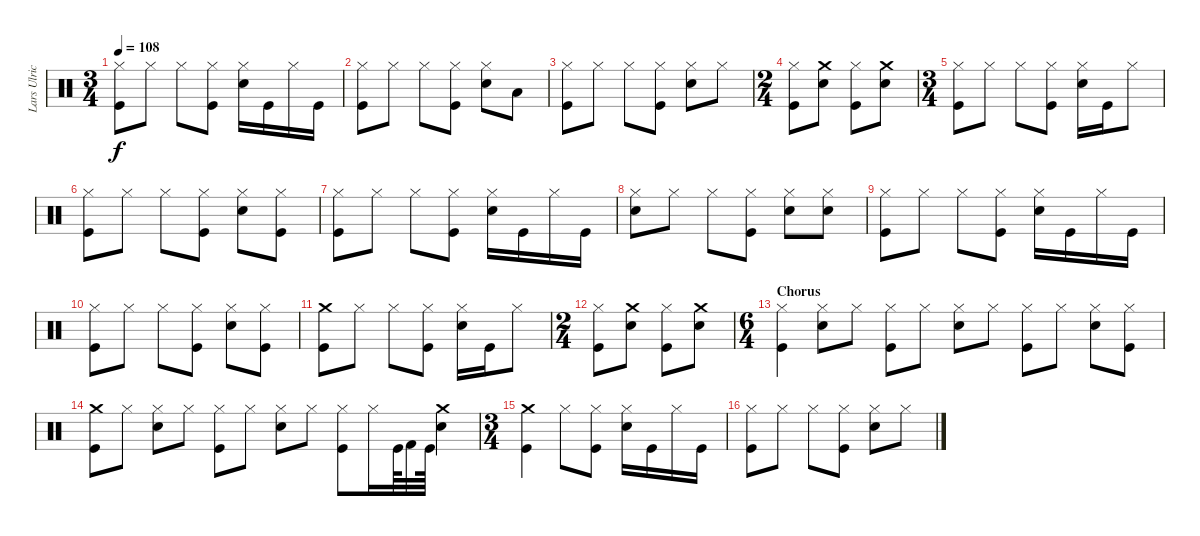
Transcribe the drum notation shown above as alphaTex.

\track ("Lars Ulrich (Drums)" "Lars Ulric") {instrument percussion}
\staff {score}
\articulation defaults
\ts (3 4)
\tempo 108
\clef neutral
\ks c
("Kick (hit)" "Hi-Hat (closed)").8{dy f} "Hi-Hat (closed)".8 "Hi-Hat (closed)".8 ("Kick (hit)" "Hi-Hat (closed)").8 ("Snare (hit) 2" "Hi-Hat (closed)").16 "Kick (hit)".16 "Hi-Hat (closed)".16 "Kick (hit)".16 |
("Hi-Hat (closed)" "Kick (hit)").8 "Hi-Hat (closed)".8 "Hi-Hat (closed)".8 ("Hi-Hat (closed)" "Kick (hit)").8 ("Snare (hit) 2" "Hi-Hat (closed)").8 "Low Tom (hit)".8 |
("Hi-Hat (closed)" "Kick (hit)").8 "Hi-Hat (closed)".8 "Hi-Hat (closed)".8 ("Kick (hit)" "Hi-Hat (closed)").8 ("Snare (hit) 2" "Hi-Hat (closed)").8 "Hi-Hat (closed)".8 |
\ts (2 4)
("Hi-Hat (closed)" "Kick (hit)").8 ("Snare (hit) 2" "Crash medium (hit)").8 ("Hi-Hat (closed)" "Kick (hit)").8 ("Crash medium (hit)" "Snare (hit) 2").8 |
\ts (3 4)
("Hi-Hat (closed)" "Kick (hit)").8 "Hi-Hat (closed)".8 "Hi-Hat (closed)".8 ("Hi-Hat (closed)" "Kick (hit)").8 ("Snare (hit) 2" "Hi-Hat (closed)").16 "Kick (hit)".16 "Hi-Hat (closed)".8 |
("Hi-Hat (closed)" "Kick (hit)").8 "Hi-Hat (closed)".8 "Hi-Hat (closed)".8 ("Kick (hit)" "Hi-Hat (closed)").8 ("Hi-Hat (closed)" "Snare (hit) 2").8 ("Kick (hit)" "Hi-Hat (closed)").8 |
("Hi-Hat (closed)" "Kick (hit)").8 "Hi-Hat (closed)".8 "Hi-Hat (closed)".8 ("Hi-Hat (closed)" "Kick (hit)").8 ("Snare (hit) 2" "Hi-Hat (closed)").16 "Kick (hit)".16 "Hi-Hat (closed)".16 "Kick (hit)".16 |
("Hi-Hat (closed)" "Snare (hit) 2").8 "Hi-Hat (closed)".8 "Hi-Hat (closed)".8 ("Kick (hit)" "Hi-Hat (closed)").8 ("Hi-Hat (closed)" "Snare (hit) 2").8 ("Snare (hit) 2" "Hi-Hat (closed)").8 |
("Hi-Hat (closed)" "Kick (hit)").8 "Hi-Hat (closed)".8 "Hi-Hat (closed)".8 ("Kick (hit)" "Hi-Hat (closed)").8 ("Hi-Hat (closed)" "Snare (hit) 2").16 "Kick (hit)".16 "Hi-Hat (closed)".16 "Kick (hit)".16 |
("Hi-Hat (closed)" "Kick (hit)").8 "Hi-Hat (closed)".8 "Hi-Hat (closed)".8 ("Hi-Hat (closed)" "Kick (hit)").8 ("Snare (hit) 2" "Hi-Hat (closed)").8 ("Hi-Hat (closed)" "Kick (hit)").8 |
("Crash medium (hit)" "Kick (hit)").8 "Hi-Hat (closed)".8 "Hi-Hat (closed)".8 ("Kick (hit)" "Hi-Hat (closed)").8 ("Hi-Hat (closed)" "Snare (hit) 2").16 "Kick (hit)".16 "Hi-Hat (closed)".8 |
\ts (2 4)
("Hi-Hat (closed)" "Kick (hit)").8 ("Crash medium (hit)" "Snare (hit) 2").8 ("Hi-Hat (closed)" "Kick (hit)").8 ("Crash medium (hit)" "Snare (hit) 2").8 |
\ts (6 4)
\section ("" "Chorus")
("Hi-Hat (closed)" "Kick (hit)").4 ("Hi-Hat (closed)" "Snare (hit) 2").8 "Hi-Hat (closed)".8 ("Hi-Hat (closed)" "Kick (hit)").8 "Hi-Hat (closed)".8 ("Snare (hit) 2" "Hi-Hat (closed)").8 "Hi-Hat (closed)".8 ("Hi-Hat (closed)" "Kick (hit)").8 "Hi-Hat (closed)".8 ("Snare (hit) 2" "Hi-Hat (closed)").8 ("Hi-Hat (closed)" "Kick (hit)").8 |
("Kick (hit)" "Crash medium (hit)").8 "Hi-Hat (closed)".8 ("Hi-Hat (closed)" "Snare (hit) 2").8 "Hi-Hat (closed)".8 ("Hi-Hat (closed)" "Kick (hit)").8 "Hi-Hat (closed)".8 ("Snare (hit) 2" "Hi-Hat (closed)").8 "Hi-Hat (closed)".8 ("Hi-Hat (closed)" "Kick (hit)").8 "Hi-Hat (closed)".16 "Kick (hit)".64 "Kick (hit) 2".32 "Kick (hit)".64 ("Crash medium (hit)" "Snare (hit) 2").4 |
\ts (3 4)
("Crash medium (hit)" "Kick (hit)").4 "Hi-Hat (closed)".8 ("Kick (hit)" "Hi-Hat (closed)").8 ("Snare (hit) 2" "Hi-Hat (closed)").16 "Kick (hit)".16 "Hi-Hat (closed)".16 "Kick (hit)".16 |
("Hi-Hat (closed)" "Kick (hit)").8 "Hi-Hat (closed)".8 "Hi-Hat (closed)".8 ("Hi-Hat (closed)" "Kick (hit)").8 ("Snare (hit) 2" "Hi-Hat (closed)").8 "Hi-Hat (closed)".8
